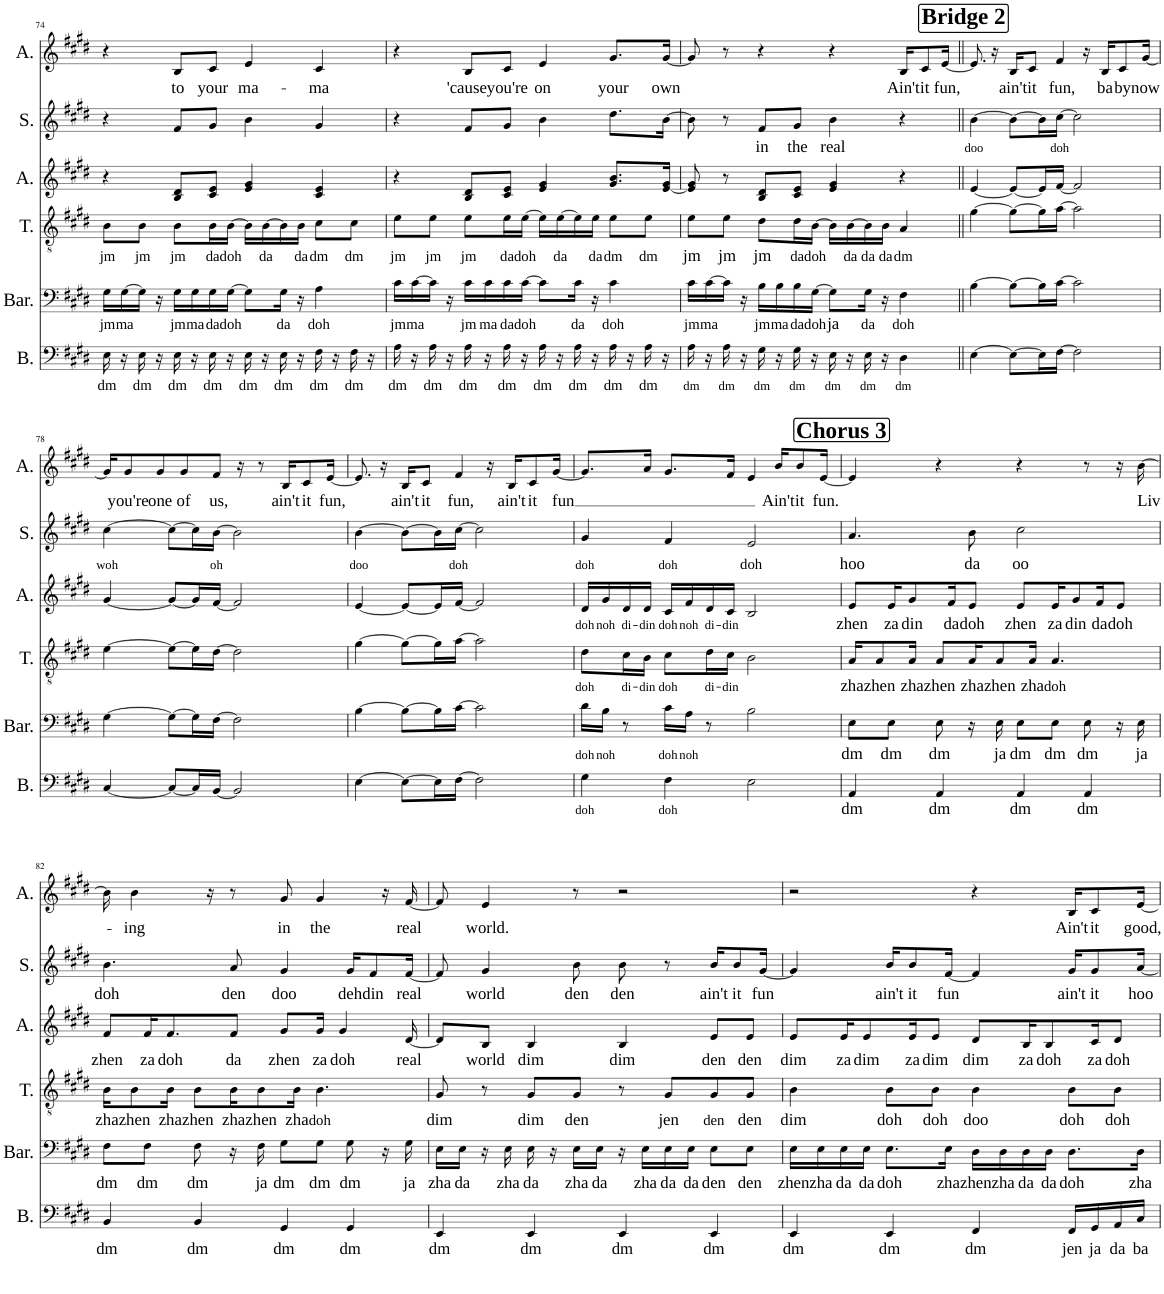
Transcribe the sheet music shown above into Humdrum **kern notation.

**kern	**text	**kern	**text	**kern	**text	**kern	**text	**kern	**text	**kern	**text
*part6	*part6	*part5	*part5	*part4	*part4	*part3	*part3	*part2	*part2	*part1	*part1
*staff6	*staff6	*staff5	*staff5	*staff4	*staff4	*staff3	*staff3	*staff2	*staff2	*staff1	*staff1
*I"Bass	*	*I"Baritone	*	*I"Tenor	*	*I"Alto	*	*I"Soprano	*	*I"Alto	*
*I'B.	*	*I'Bar.	*	*I'T.	*	*I'A.	*	*I'S.	*	*I'A.	*
!!LO:PB:g=z
*clefF4	*	*clefF4	*	*clefGv2	*	*clefG2	*	*clefG2	*	*clefG2	*
*k[f#c#g#d#]	*	*k[f#c#g#d#]	*	*k[f#c#g#d#]	*	*k[f#c#g#d#]	*	*k[f#c#g#d#]	*	*k[f#c#g#d#]	*
*M4/4	*	*M4/4	*	*M4/4	*	*M4/4	*	*M4/4	*	*M4/4	*
=74	=74	=74	=74	=74	=74	=74	=74	=74	=74	=74	=74
!	!LO:LY:b	!	!LO:LY:b	!	!LO:LY:b	!	!	!	!	!	!
16E\	dm	16G#\LL	jm	8B\L	jm	4r	.	4r	.	4r	.
!	!	!	!LO:LY:b	!	!	!	!	!	!	!	!
16r	.	[16G#\	ma	.	.	.	.	.	.	.	.
!	!LO:LY:b	!	!	!	!LO:LY:b	!	!	!	!	!	!
16E\	dm	16G#\JJ]	.	8B\J	jm	.	.	.	.	.	.
16r	.	16r	.	.	.	.	.	.	.	.	.
!	!LO:LY:b	!	!LO:LY:b	!	!LO:LY:b	!	!	!	!	!	!LO:LY:b
16E\	dm	16G#\LL	jm	8B\L	jm	8B/ 8d#/L	.	8f#/L	.	8B/L	to
!	!	!	!LO:LY:b	!	!	!	!	!	!	!	!
16r	.	16G#\	ma	.	.	.	.	.	.	.	.
!	!LO:LY:b	!	!LO:LY:b	!	!LO:LY:b	!	!	!	!	!	!LO:LY:b
16E\	dm	16G#\	da	16B\L	da	8c#/ 8e/J	.	8g#/J	.	8c#/J	your
!	!	!	!LO:LY:b	!	!LO:LY:b	!	!	!	!	!	!
16r	.	[16G#\JJ	doh	[16B\JJ	doh	.	.	.	.	.	.
!	!LO:LY:b	!	!	!	!	!	!	!	!	!	!LO:LY:b
16E\	dm	8G#\L]	.	16B\LL]	.	4e/ 4g#/	.	4b\	.	4e/	ma-
!	!	!	!	!	!LO:LY:b	!	!	!	!	!	!
16r	.	.	.	[16B\	da	.	.	.	.	.	.
!	!LO:LY:b	!	!LO:LY:b	!	!	!	!	!	!	!	!
16E\	dm	16G#\Jk	da	16B\]	.	.	.	.	.	.	.
!	!	!	!	!	!LO:LY:b	!	!	!	!	!	!
16r	.	16r	.	16B\JJ	da	.	.	.	.	.	.
!	!LO:LY:b	!	!LO:LY:b	!	!LO:LY:b	!	!	!	!	!	!LO:LY:b
16F#\	dm	4A\	doh	8c#\L	dm	4c#/ 4e/	.	4g#/	.	4c#/	-ma
16r	.	.	.	.	.	.	.	.	.	.	.
!	!LO:LY:b	!	!	!	!LO:LY:b	!	!	!	!	!	!
16F#\	dm	.	.	8c#\J	dm	.	.	.	.	.	.
16r	.	.	.	.	.	.	.	.	.	.	.
=75	=75	=75	=75	=75	=75	=75	=75	=75	=75	=75	=75
!	!LO:LY:b	!	!LO:LY:b	!	!LO:LY:b	!	!	!	!	!	!
16A\	dm	16c#\LL	jm	8e\L	jm	4r	.	4r	.	4r	.
!	!	!	!LO:LY:b	!	!	!	!	!	!	!	!
16r	.	[16c#\	ma	.	.	.	.	.	.	.	.
!	!LO:LY:b	!	!	!	!LO:LY:b	!	!	!	!	!	!
16A\	dm	16c#\JJ]	.	8e\J	jm	.	.	.	.	.	.
16r	.	16r	.	.	.	.	.	.	.	.	.
!	!LO:LY:b	!	!LO:LY:b	!	!LO:LY:b	!	!	!	!	!	!LO:LY:b
16A\	dm	16c#\LL	jm	8e\L	jm	8B/ 8d#/L	.	8f#/L	.	8B/L	'cause
!	!	!	!LO:LY:b	!	!	!	!	!	!	!	!
16r	.	16c#\	ma	.	.	.	.	.	.	.	.
!	!LO:LY:b	!	!LO:LY:b	!	!LO:LY:b	!	!	!	!	!	!LO:LY:b
16A\	dm	16c#\	da	16e\L	da	8c#/ 8e/J	.	8g#/J	.	8c#/J	you're
!	!	!	!LO:LY:b	!	!LO:LY:b	!	!	!	!	!	!
16r	.	[16c#\JJ	doh	[16e\JJ	doh	.	.	.	.	.	.
!	!LO:LY:b	!	!	!	!	!	!	!	!	!	!LO:LY:b
16A\	dm	8c#\L]	.	16e\LL]	.	4e/ 4g#/	.	4b\	.	4e/	on
!	!	!	!	!	!LO:LY:b	!	!	!	!	!	!
16r	.	.	.	[16e\	da	.	.	.	.	.	.
!	!LO:LY:b	!	!LO:LY:b	!	!	!	!	!	!	!	!
16A\	dm	16c#\Jk	da	16e\]	.	.	.	.	.	.	.
!	!	!	!	!	!LO:LY:b	!	!	!	!	!	!
16r	.	16r	.	16e\JJ	da	.	.	.	.	.	.
!	!LO:LY:b	!	!LO:LY:b	!	!LO:LY:b	!	!	!	!	!	!LO:LY:b
16A\	dm	4c#\	doh	8e\L	dm	8.g#/ 8.b/L	.	8.dd#\L	.	8.g#/L	your
16r	.	.	.	.	.	.	.	.	.	.	.
!	!LO:LY:b	!	!	!	!LO:LY:b	!	!	!	!	!	!
16A\	dm	.	.	8e\J	dm	.	.	.	.	.	.
!	!	!	!	!	!	!	!	!	!	!	!LO:LY:b
16r	.	.	.	.	.	[16e/ 16g#/Jk	.	[16b\Jk	.	[16g#/Jk	own
=76	=76	=76	=76	=76	=76	=76	=76	=76	=76	=76	=76
!	!LO:LY:b	!	!LO:LY:b	!	!LO:LY:b	!	!	!	!	!	!
16A\	dm	16c#\LL	jm	8e\L	jm	8e/] 8g#/	.	8b\]	.	8g#/]	.
!	!	!	!LO:LY:b	!	!	!	!	!	!	!	!
16r	.	[16c#\	ma	.	.	.	.	.	.	.	.
!	!LO:LY:b	!	!	!	!LO:LY:b	!	!	!	!	!	!
16A\	dm	16c#\JJ]	.	8e\J	jm	8r	.	8r	.	8r	.
16r	.	16r	.	.	.	.	.	.	.	.	.
!	!LO:LY:b	!	!LO:LY:b	!	!LO:LY:b	!	!	!	!LO:LY:b	!	!
16G#\	dm	16B\LL	jm	8d#\L	jm	8B/ 8d#/L	.	8f#/L	in	4r	.
!	!	!	!LO:LY:b	!	!	!	!	!	!	!	!
16r	.	16B\	ma	.	.	.	.	.	.	.	.
!	!LO:LY:b	!	!LO:LY:b	!	!LO:LY:b	!	!	!	!LO:LY:b	!	!
16G#\	dm	16B\	da	16d#\L	da	8c#/ 8e/J	.	8g#/J	the	.	.
!	!	!	!LO:LY:b	!	!LO:LY:b	!	!	!	!	!	!
16r	.	[16G#\JJ	doh	[16B\JJ	doh	.	.	.	.	.	.
!	!LO:LY:b	!	!LO:LY:b	!	!	!	!	!	!LO:LY:b	!	!
16E\	dm	8G#\L]	ja	16B\LL]	.	4e/ 4g#/	.	4b\	real	4r	.
!	!	!	!	!	!LO:LY:b	!	!	!	!	!	!
16r	.	.	.	[16B\	da	.	.	.	.	.	.
!	!LO:LY:b	!	!LO:LY:b	!	!LO:LY:b	!	!	!	!	!	!
16E\	dm	16G#\Jk	da	16B\]	da	.	.	.	.	.	.
!	!	!	!	!	!LO:LY:b	!	!	!	!	!	!
16r	.	16r	.	16B\JJ	da	.	.	.	.	.	.
!	!LO:LY:b	!	!LO:LY:b	!	!LO:LY:b	!	!	!	!	!	!LO:LY:b
4D#\	dm	4F#\	doh	4A/	dm	4r	.	4r	.	16B/KL	Ain't
!	!	!	!	!	!	!	!	!	!	!	!LO:LY:b
.	.	.	.	.	.	.	.	.	.	8c#/	it
!	!	!	!	!	!	!	!	!	!	!	!LO:LY:b
.	.	.	.	.	.	.	.	.	.	[16e/Jk	fun,
!!LO:REH:place=s1:a:B:cj:fs=20.1274:t=Bridge 2
=77||	=77||	=77||	=77||	=77||	=77||	=77||	=77||	=77||	=77||	=77||	=77||
!	!	!	!	!	!	!	!	!	!LO:LY:b	!	!
[4E\	.	[4B\	.	[4g#\	.	[4e/	.	[4b\	doo	8.e/]	.
.	.	.	.	.	.	.	.	.	.	16r	.
!	!	!	!	!	!	!	!	!	!	!	!LO:LY:b
8E\L_	.	8B\L_	.	8g#\L_	.	8e/L_	.	8b\L_	.	16B/KL	ain't
!	!	!	!	!	!	!	!	!	!	!	!LO:LY:b
.	.	.	.	.	.	.	.	.	.	8c#/J	it
16E\L]	.	16B\L]	.	16g#\L]	.	16e/L]	.	16b\L]	.	.	.
!	!	!	!	!	!	!	!	!	!LO:LY:b	!	!LO:LY:b
[16F#\JJ	.	[16c#\JJ	.	[16a\JJ	.	[16f#/JJ	.	[16cc#\JJ	doh	4f#/	fun,
2F#\]	.	2c#\]	.	2a\]	.	2f#/]	.	2cc#\]	.	.	.
.	.	.	.	.	.	.	.	.	.	16r	.
!	!	!	!	!	!	!	!	!	!	!	!LO:LY:b
.	.	.	.	.	.	.	.	.	.	16B/KL	ba-
!	!	!	!	!	!	!	!	!	!	!	!LO:LY:b
.	.	.	.	.	.	.	.	.	.	8c#/	-by
!	!	!	!	!	!	!	!	!	!	!	!LO:LY:b
.	.	.	.	.	.	.	.	.	.	[16g#/Jk	now
!!LO:LB:g=z
=78	=78	=78	=78	=78	=78	=78	=78	=78	=78	=78	=78
!	!	!	!	!	!	!	!	!	!LO:LY:b	!	!
[4C#/	.	[4G#\	.	[4e\	.	[4g#/	.	[4cc#\	woh	16g#/KL]	.
!	!	!	!	!	!	!	!	!	!	!	!LO:LY:b
.	.	.	.	.	.	.	.	.	.	8g#/	you're
!	!	!	!	!	!	!	!	!	!	!	!LO:LY:b
.	.	.	.	.	.	.	.	.	.	8g#/	one
8C#/L_	.	8G#\L_	.	8e\L_	.	8g#/L_	.	8cc#\L_	.	.	.
!	!	!	!	!	!	!	!	!	!	!	!LO:LY:b
.	.	.	.	.	.	.	.	.	.	8g#/	of
16C#/L]	.	16G#\L]	.	16e\L]	.	16g#/L]	.	16cc#\L]	.	.	.
!	!	!	!	!	!	!	!	!	!LO:LY:b	!	!LO:LY:b
[16BB/JJ	.	[16F#\JJ	.	[16d#\JJ	.	[16f#/JJ	.	[16b\JJ	oh	8f#/J	us,
2BB/]	.	2F#\]	.	2d#\]	.	2f#/]	.	2b\]	.	.	.
.	.	.	.	.	.	.	.	.	.	16r	.
.	.	.	.	.	.	.	.	.	.	8r	.
!	!	!	!	!	!	!	!	!	!	!	!LO:LY:b
.	.	.	.	.	.	.	.	.	.	16B/KL	ain't
!	!	!	!	!	!	!	!	!	!	!	!LO:LY:b
.	.	.	.	.	.	.	.	.	.	8c#/	it
!	!	!	!	!	!	!	!	!	!	!	!LO:LY:b
.	.	.	.	.	.	.	.	.	.	[16e/Jk	fun,
=79	=79	=79	=79	=79	=79	=79	=79	=79	=79	=79	=79
!	!	!	!	!	!	!	!	!	!LO:LY:b	!	!
[4E\	.	[4B\	.	[4g#\	.	[4e/	.	[4b\	doo	8.e/]	.
.	.	.	.	.	.	.	.	.	.	16r	.
!	!	!	!	!	!	!	!	!	!	!	!LO:LY:b
8E\L_	.	8B\L_	.	8g#\L_	.	8e/L_	.	8b\L_	.	16B/KL	ain't
!	!	!	!	!	!	!	!	!	!	!	!LO:LY:b
.	.	.	.	.	.	.	.	.	.	8c#/J	it
16E\L]	.	16B\L]	.	16g#\L]	.	16e/L]	.	16b\L]	.	.	.
!	!	!	!	!	!	!	!	!	!LO:LY:b	!	!LO:LY:b
[16F#\JJ	.	[16c#\JJ	.	[16a\JJ	.	[16f#/JJ	.	[16cc#\JJ	doh	4f#/	fun,
2F#\]	.	2c#\]	.	2a\]	.	2f#/]	.	2cc#\]	.	.	.
.	.	.	.	.	.	.	.	.	.	16r	.
!	!	!	!	!	!	!	!	!	!	!	!LO:LY:b
.	.	.	.	.	.	.	.	.	.	16B/KL	ain't
!	!	!	!	!	!	!	!	!	!	!	!LO:LY:b
.	.	.	.	.	.	.	.	.	.	8c#/	it
!	!	!	!	!	!	!	!	!	!	!	!LO:LY:b
.	.	.	.	.	.	.	.	.	.	[16g#/Jk	-fun
=80	=80	=80	=80	=80	=80	=80	=80	=80	=80	=80	=80
!	!LO:LY:b	!	!LO:LY:b	!	!LO:LY:b	!	!LO:LY:b	!	!LO:LY:b	!	!
4G#\	doh	16d#\LL	doh	8d#\L	doh	16d#/LL	doh	4g#/	doh	8.g#/L]	.
!	!	!	!LO:LY:b	!	!	!	!LO:LY:b	!	!	!	!
.	.	16B\JJ	noh	.	.	16g#/	noh	.	.	.	.
!	!	!	!	!	!LO:LY:b	!	!LO:LY:b	!	!	!	!
.	.	8r	.	16c#\L	di-	16d#/	di-	.	.	.	.
!	!	!	!	!	!LO:LY:b	!	!LO:LY:b	!	!	!	!
.	.	.	.	16B\JJ	-din	16d#/JJ	-din	.	.	16a/Jk	.
!	!LO:LY:b	!	!LO:LY:b	!	!LO:LY:b	!	!LO:LY:b	!	!LO:LY:b	!	!
4F#\	doh	16c#\LL	doh	8c#\L	doh	16c#/LL	doh	4f#/	doh	8.g#/L	.
!	!	!	!LO:LY:b	!	!	!	!LO:LY:b	!	!	!	!
.	.	16A\JJ	noh	.	.	16f#/	noh	.	.	.	.
!	!	!	!	!	!LO:LY:b	!	!LO:LY:b	!	!	!	!
.	.	8r	.	16d#\L	di-	16d#/	di-	.	.	.	.
!	!	!	!	!	!LO:LY:b	!	!LO:LY:b	!	!	!	!
.	.	.	.	16c#\JJ	-din	16c#/JJ	-din	.	.	16f#/Jk	.
!	!	!	!	!	!	!	!	!	!LO:LY:b	!	!
2E\	.	2B\	.	2B\	.	2B/	.	2e/	doh	4e/	.
!	!	!	!	!	!	!	!	!	!	!	!LO:LY:b
.	.	.	.	.	.	.	.	.	.	16b/KL	Ain't
!	!	!	!	!	!	!	!	!	!	!	!LO:LY:b
.	.	.	.	.	.	.	.	.	.	8b/	it
!	!	!	!	!	!	!	!	!	!	!	!LO:LY:b
.	.	.	.	.	.	.	.	.	.	[16e/Jk	fun.
!!LO:REH:place=s1:a:B:cj:fs=20.1274:t=Chorus 3
=81	=81	=81	=81	=81	=81	=81	=81	=81	=81	=81	=81
!	!LO:LY:b	!	!LO:LY:b	!	!LO:LY:b	!	!LO:LY:b	!	!LO:LY:b	!	!
4AA/	dm	8E\L	dm	16A/KL	zha	8e/L	zhen	4.a/	hoo	4e/]	.
!	!	!	!	!	!LO:LY:b	!	!	!	!	!	!
.	.	.	.	8A/	zhen	.	.	.	.	.	.
!	!	!	!LO:LY:b	!	!	!	!LO:LY:b	!	!	!	!
.	.	8E\J	dm	.	.	16e/K	za	.	.	.	.
!	!	!	!	!	!LO:LY:b	!	!LO:LY:b	!	!	!	!
.	.	.	.	16A/Jk	zha	8g#/	din	.	.	.	.
!	!LO:LY:b	!	!LO:LY:b	!	!LO:LY:b	!	!	!	!	!	!
4AA/	dm	8E\	dm	8A/L	zhen	.	.	.	.	4r	.
!	!	!	!	!	!	!	!LO:LY:b	!	!	!	!
.	.	.	.	.	.	16f#/K	da	.	.	.	.
!	!	!	!	!	!LO:LY:b	!	!LO:LY:b	!	!LO:LY:b	!	!
.	.	16r	.	16A/K	zha	8e/J	doh	8b\	da	.	.
!	!	!	!LO:LY:b	!	!LO:LY:b	!	!	!	!	!	!
.	.	16E\	ja	8A/	zhen	.	.	.	.	.	.
!	!LO:LY:b	!	!LO:LY:b	!	!	!	!LO:LY:b	!	!LO:LY:b	!	!
4AA/	dm	8E\L	dm	.	.	8e/L	zhen	2cc#\	oo	4r	.
!	!	!	!	!	!LO:LY:b	!	!	!	!	!	!
.	.	.	.	16A/Jk	zha	.	.	.	.	.	.
!	!	!	!LO:LY:b	!	!LO:LY:b	!	!LO:LY:b	!	!	!	!
.	.	8E\J	dm	4.A/	doh	16e/K	za	.	.	.	.
!	!	!	!	!	!	!	!LO:LY:b	!	!	!	!
.	.	.	.	.	.	8g#/	din	.	.	.	.
!	!LO:LY:b	!	!LO:LY:b	!	!	!	!	!	!	!	!
4AA/	dm	8E\	dm	.	.	.	.	.	.	8r	.
!	!	!	!	!	!	!	!LO:LY:b	!	!	!	!
.	.	.	.	.	.	16f#/K	da	.	.	.	.
!	!	!	!	!	!	!	!LO:LY:b	!	!	!	!
.	.	16r	.	.	.	8e/J	doh	.	.	16r	.
!	!	!	!LO:LY:b	!	!	!	!	!	!	!	!LO:LY:b
.	.	16E\	ja	.	.	.	.	.	.	[16b\	Liv-
!!LO:LB:g=z
=82	=82	=82	=82	=82	=82	=82	=82	=82	=82	=82	=82
!	!LO:LY:b	!	!LO:LY:b	!	!LO:LY:b	!	!LO:LY:b	!	!LO:LY:b	!	!
4BB/	dm	8F#\L	dm	16B\KL	zha	8f#/L	zhen	4.b\	doh	16b\]	.
!	!	!	!	!	!LO:LY:b	!	!	!	!	!	!LO:LY:b
.	.	.	.	8B\	zhen	.	.	.	.	4b\	-ing
!	!	!	!LO:LY:b	!	!	!	!LO:LY:b	!	!	!	!
.	.	8F#\J	dm	.	.	16f#/K	za	.	.	.	.
!	!	!	!	!	!LO:LY:b	!	!LO:LY:b	!	!	!	!
.	.	.	.	16B\Jk	zha	8.f#/	doh	.	.	.	.
!	!LO:LY:b	!	!LO:LY:b	!	!LO:LY:b	!	!	!	!	!	!
4BB/	dm	8F#\	dm	8B\L	zhen	.	.	.	.	.	.
.	.	.	.	.	.	.	.	.	.	16r	.
!	!	!	!	!	!LO:LY:b	!	!LO:LY:b	!	!LO:LY:b	!	!
.	.	16r	.	16B\K	zha	8f#/J	da	8a/	den	8r	.
!	!	!	!LO:LY:b	!	!LO:LY:b	!	!	!	!	!	!
.	.	16F#\	ja	8B\	zhen	.	.	.	.	.	.
!	!LO:LY:b	!	!LO:LY:b	!	!	!	!LO:LY:b	!	!LO:LY:b	!	!LO:LY:b
4GG#/	dm	8G#\L	dm	.	.	8g#/L	zhen	4g#/	doo	8g#/	in
!	!	!	!	!	!LO:LY:b	!	!	!	!	!	!
.	.	.	.	16B\Jk	zha	.	.	.	.	.	.
!	!	!	!LO:LY:b	!	!LO:LY:b	!	!LO:LY:b	!	!	!	!LO:LY:b
.	.	8G#\J	dm	4.B\	doh	16g#/Jk	za	.	.	4g#/	the
!	!	!	!	!	!	!	!LO:LY:b	!	!	!	!
.	.	.	.	.	.	4g#/	doh	.	.	.	.
!	!LO:LY:b	!	!LO:LY:b	!	!	!	!	!	!LO:LY:b	!	!
4GG#/	dm	8G#\	dm	.	.	.	.	16g#/KL	deh	.	.
!	!	!	!	!	!	!	!	!	!LO:LY:b	!	!
.	.	.	.	.	.	.	.	8f#/	din	.	.
.	.	16r	.	.	.	.	.	.	.	16r	.
!	!	!	!LO:LY:b	!	!	!	!LO:LY:b	!	!LO:LY:b	!	!LO:LY:b
.	.	16G#\	ja	.	.	[16d#/	real	[16f#/Jk	real	[16f#/	real
=83	=83	=83	=83	=83	=83	=83	=83	=83	=83	=83	=83
!	!LO:LY:b	!	!LO:LY:b	!	!LO:LY:b	!	!	!	!	!	!
4EE/	dm	16E\LL	zha	8G#/	dim	8d#/L]	.	8f#/]	.	8f#/]	.
!	!	!	!LO:LY:b	!	!	!	!	!	!	!	!
.	.	16E\JJ	da	.	.	.	.	.	.	.	.
!	!	!	!	!	!	!	!LO:LY:b	!	!LO:LY:b	!	!LO:LY:b
.	.	16r	.	8r	.	8B/J	world	4g#/	world	4e/	world.
!	!	!	!LO:LY:b	!	!	!	!	!	!	!	!
.	.	16E\	zha	.	.	.	.	.	.	.	.
!	!LO:LY:b	!	!LO:LY:b	!	!LO:LY:b	!	!LO:LY:b	!	!	!	!
4EE/	dm	16E\	da	8G#/L	dim	4B/	dim	.	.	.	.
.	.	16r	.	.	.	.	.	.	.	.	.
!	!	!	!LO:LY:b	!	!LO:LY:b	!	!	!	!LO:LY:b	!	!
.	.	16E\LL	zha	8G#/J	den	.	.	8b\	den	8r	.
!	!	!	!LO:LY:b	!	!	!	!	!	!	!	!
.	.	16E\JJ	da	.	.	.	.	.	.	.	.
!	!LO:LY:b	!	!	!	!	!	!LO:LY:b	!	!LO:LY:b	!	!
4EE/	dm	16r	.	8r	.	4B/	dim	8b\	den	2r	.
!	!	!	!LO:LY:b	!	!	!	!	!	!	!	!
.	.	16E\LL	zha	.	.	.	.	.	.	.	.
!	!	!	!LO:LY:b	!	!LO:LY:b	!	!	!	!	!	!
.	.	16E\	da	8G#/L	jen	.	.	8r	.	.	.
!	!	!	!LO:LY:b	!	!	!	!	!	!	!	!
.	.	16E\JJ	da	.	.	.	.	.	.	.	.
!	!LO:LY:b	!	!LO:LY:b	!	!LO:LY:b	!	!LO:LY:b	!	!LO:LY:b	!	!
4EE/	dm	8E\L	den	8G#/	den	8e/L	den	16b/KL	ain't	.	.
!	!	!	!	!	!	!	!	!	!LO:LY:b	!	!
.	.	.	.	.	.	.	.	8b/	it	.	.
!	!	!	!LO:LY:b	!	!LO:LY:b	!	!LO:LY:b	!	!	!	!
.	.	8E\J	den	8G#/J	den	8e/J	den	.	.	.	.
!	!	!	!	!	!	!	!	!	!LO:LY:b	!	!
.	.	.	.	.	.	.	.	[16g#/Jk	fun	.	.
=84	=84	=84	=84	=84	=84	=84	=84	=84	=84	=84	=84
!	!LO:LY:b	!	!LO:LY:b	!	!LO:LY:b	!	!LO:LY:b	!	!	!	!
4EE/	dm	16E\LL	zhen	4B\	dim	8e/L	dim	4g#/]	.	2r	.
!	!	!	!LO:LY:b	!	!	!	!	!	!	!	!
.	.	16E\	zha	.	.	.	.	.	.	.	.
!	!	!	!LO:LY:b	!	!	!	!LO:LY:b	!	!	!	!
.	.	16E\	da	.	.	16e/K	za	.	.	.	.
!	!	!	!LO:LY:b	!	!	!	!LO:LY:b	!	!	!	!
.	.	16E\JJ	da	.	.	8e/	dim	.	.	.	.
!	!LO:LY:b	!	!LO:LY:b	!	!LO:LY:b	!	!	!	!LO:LY:b	!	!
4EE/	dm	8.E\L	doh	8B\L	doh	.	.	16b/KL	ain't	.	.
!	!	!	!	!	!	!	!LO:LY:b	!	!LO:LY:b	!	!
.	.	.	.	.	.	16e/K	za	8b/	it	.	.
!	!	!	!	!	!LO:LY:b	!	!LO:LY:b	!	!	!	!
.	.	.	.	8B\J	doh	8e/J	dim	.	.	.	.
!	!	!	!LO:LY:b	!	!	!	!	!	!LO:LY:b	!	!
.	.	16E\Jk	zha	.	.	.	.	[16f#/Jk	fun	.	.
!	!LO:LY:b	!	!LO:LY:b	!	!LO:LY:b	!	!LO:LY:b	!	!	!	!
4FF#/	dm	16D#\LL	zhen	4B\	doo	8d#/L	dim	4f#/]	.	4r	.
!	!	!	!LO:LY:b	!	!	!	!	!	!	!	!
.	.	16D#\	zha	.	.	.	.	.	.	.	.
!	!	!	!LO:LY:b	!	!	!	!LO:LY:b	!	!	!	!
.	.	16D#\	da	.	.	16B/K	za	.	.	.	.
!	!	!	!LO:LY:b	!	!	!	!LO:LY:b	!	!	!	!
.	.	16D#\JJ	da	.	.	8B/	doh	.	.	.	.
!	!LO:LY:b	!	!LO:LY:b	!	!LO:LY:b	!	!	!	!LO:LY:b	!	!LO:LY:b
16FF#/LL	jen	8.D#\L	doh	8B\L	doh	.	.	16g#/KL	ain't	16B/KL	Ain't
!	!LO:LY:b	!	!	!	!	!	!LO:LY:b	!	!LO:LY:b	!	!LO:LY:b
16GG#/	ja	.	.	.	.	16c#/K	za	8g#/	it	8c#/	it
!	!LO:LY:b	!	!	!	!LO:LY:b	!	!LO:LY:b	!	!	!	!
16AA/	da	.	.	8B\J	doh	8d#/J	doh	.	.	.	.
!	!LO:LY:b	!	!LO:LY:b	!	!	!	!	!	!LO:LY:b	!	!LO:LY:b
16C#/JJ	ba	16D#\Jk	zha	.	.	.	.	[16a/Jk	hoo	[16e/Jk	good,
=	=	=	=	=	=	=	=	=	=	=	=
*-	*-	*-	*-	*-	*-	*-	*-	*-	*-	*-	*-
